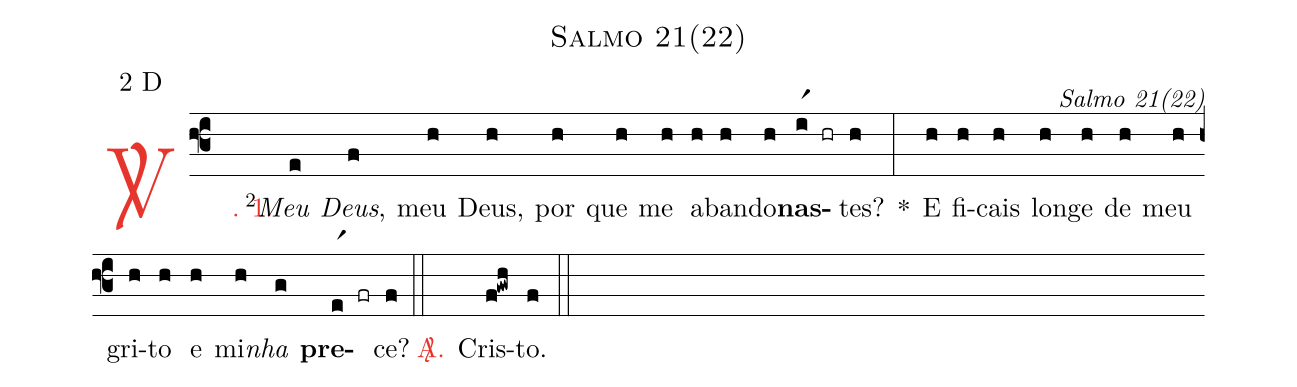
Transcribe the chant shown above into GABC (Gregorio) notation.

name: Salmo 21(22);
mode: 2;
mode-differentia: D;
commentary: Salmo 21(22);
%%
(f3)

<c><sp>V/</sp>. 1.</c>() <v>\VSup{2}</v><i>Meu</i>(e) <i>Deus</i>,(f) meu(h) Deus,(h) por(h) que(h) me(h) a(h)ban(h)do(h)<b>nas</b>(ir1 hr)tes?(h) *(:) E(h) fi(h)cais(h) lon(h)ge(h) de(h) meu(h) gri(h)to(h) e(h) mi(h)<i>nha</i>(g) <b>pre</b>(er1 fr)ce?(f)

(::)

<nlba><c><sp>A/</sp>.</c>() Cris</nlba>(f!gwh)to.(f)

(::)
